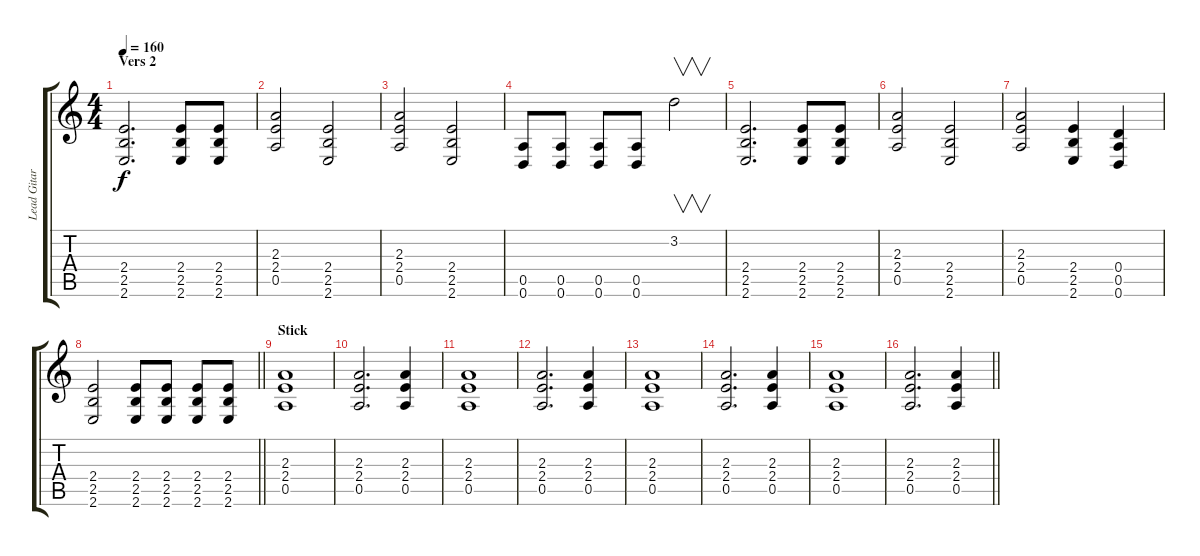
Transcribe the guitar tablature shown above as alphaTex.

\track ("Lead Gitarr" "Lead Gitar") {instrument distortionguitar}
\staff {score tabs}
\tuning (E4 B3 G3 D3 A2 D2) {hide}
\ts (4 4)
\section ("" "Vers 2")
\tempo 160
\clef g2
\ks c
(2.4 2.5 2.6).2{d dy f} (2.4 2.5 2.6).8 (2.4 2.5 2.6).8 |
(2.3 2.4 0.5).2 (2.4 2.5 2.6).2 |
(2.3 2.4 0.5).2 (2.4 2.5 2.6).2 |
(0.5 0.6).8 (0.5 0.6).8 (0.5 0.6).8 (0.5 0.6).8 3.2.2{v} |
(2.4 2.5 2.6).2{d} (2.4 2.5 2.6).8 (2.4 2.5 2.6).8 |
(2.3 2.4 0.5).2 (2.4 2.5 2.6).2 |
(2.3 2.4 0.5).2 (2.4 2.5 2.6).4 (0.4 0.5 0.6).4 |
\barLineRight lightlight
(2.4 2.5 2.6).2 (2.4 2.5 2.6).8 (2.4 2.5 2.6).8 (2.4 2.5 2.6).8 (2.4 2.5 2.6).8 |
\section ("" "Stick")
(2.3 2.4 0.5).1 |
(2.3 2.4 0.5).2{d} (2.3 2.4 0.5).4 |
(2.3 2.4 0.5).1 |
(2.3 2.4 0.5).2{d} (2.3 2.4 0.5).4 |
(2.3 2.4 0.5).1 |
(2.3 2.4 0.5).2{d} (2.3 2.4 0.5).4 |
(2.3 2.4 0.5).1 |
\barLineRight lightlight
(2.3 2.4 0.5).2{d} (2.3 2.4 0.5).4
